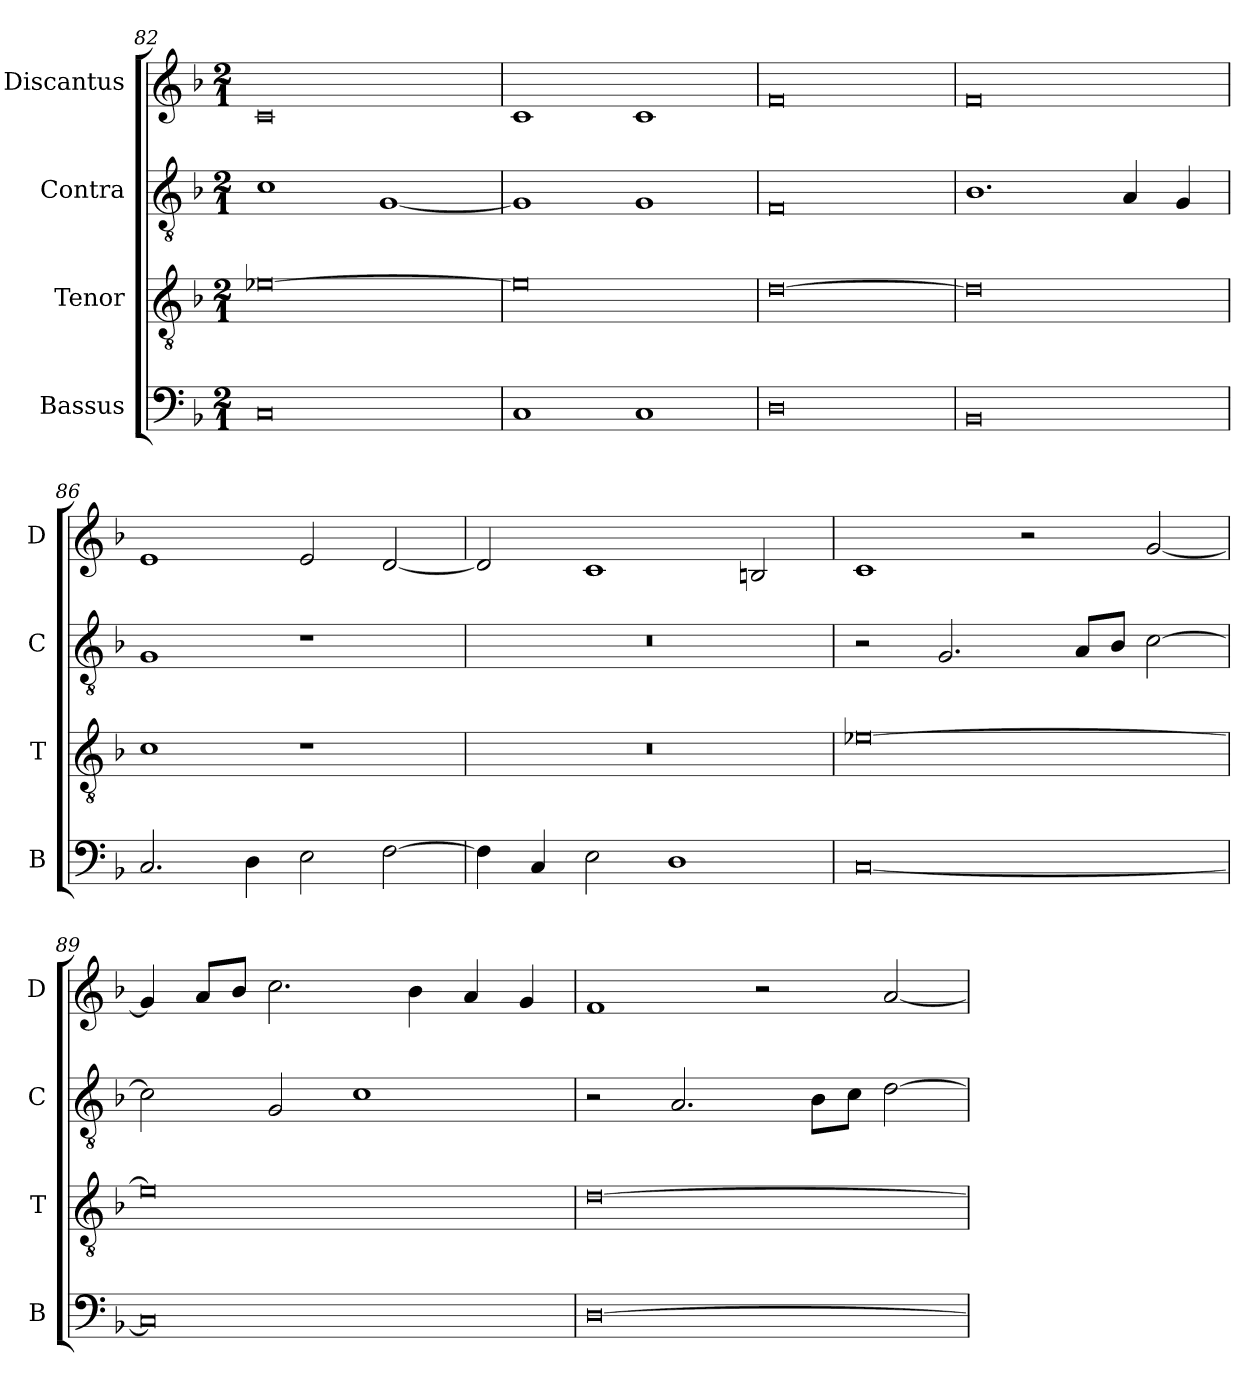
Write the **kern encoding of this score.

**kern	**kern	**kern	**kern
*part4	*part3	*part2	*part1
*staff4	*staff3	*staff2	*staff1
*I"Bassus	*I"Tenor	*I"Contra	*I"Discantus
*I'B	*I'T	*I'C	*I'D
*clefF4	*clefGv2	*clefGv2	*clefG2
*k[b-]	*k[b-]	*k[b-]	*k[b-]
*M2/1	*M2/1	*M2/1	*M2/1
=82	=82	=82	=82
0C	[0e-X	1c	0c
.	.	[1G	.
=83	=83	=83	=83
1C	0e-]	1G]	1c
1C	.	1G	1c
=84	=84	=84	=84
0D	[0d	0F	0f
=85	=85	=85	=85
0BB-	0d]	1.B-	0f
.	.	4A/	.
.	.	4G/	.
=86	=86	=86	=86
2.C/	1c	1G	1e
4D\	.	.	.
2E\	1r	1r	2e/
[2F\	.	.	[2d/
=87	=87	=87	=87
4F\]	0r	0r	2d/]
4C/	.	.	.
2E\	.	.	1c
1D	.	.	.
.	.	.	2Bn/
=88	=88	=88	=88
[0C	[0e-X	2r	1c
.	.	2.G/	.
.	.	.	2r
.	.	8A/L	.
.	.	8B-/J	.
.	.	[2c\	[2g/
=89	=89	=89	=89
0C]	0e-]	2c\]	4g/]
.	.	.	8a/L
.	.	.	8b-/J
.	.	2G/	2.cc\
.	.	1c	.
.	.	.	4b-\
.	.	.	4a/
.	.	.	4g/
=90	=90	=90	=90
[0D	[0d	2r	1f
.	.	2.A/	.
.	.	.	2r
.	.	8B-\L	.
.	.	8c\J	.
.	.	[2d\	[2a/
=	=	=	=
*-	*-	*-	*-
